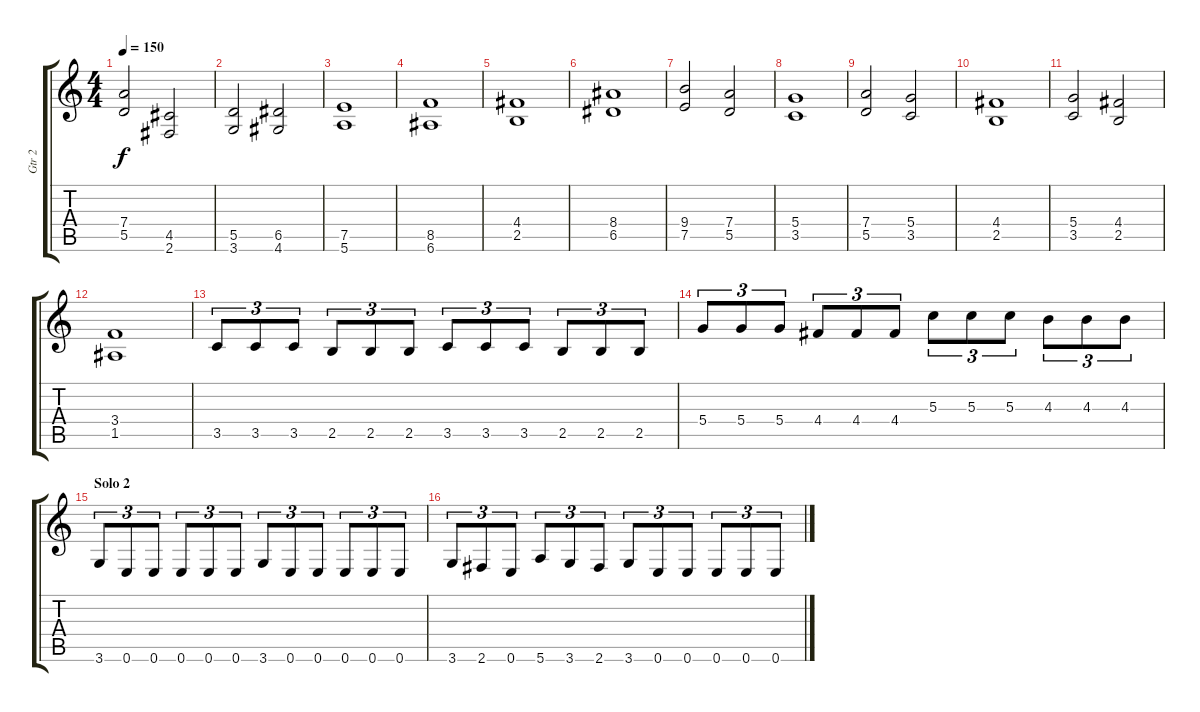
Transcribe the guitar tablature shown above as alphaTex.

\track ("Gtr 2" "Gtr 2") {instrument distortionguitar}
\staff {score tabs}
\tuning (E4 B3 G3 D3 A2 E2) {hide}
\ts (4 4)
\tempo 150
\clef g2
\ks c
(7.4 5.5).2{dy f} (4.5 2.6).2 |
(5.5 3.6).2 (6.5 4.6).2 |
(7.5 5.6).1 |
(8.5 6.6).1 |
(4.4 2.5).1 |
(8.4 6.5).1 |
(9.4 7.5).2 (7.4 5.5).2 |
(5.4 3.5).1 |
(7.4 5.5).2 (5.4 3.5).2 |
(4.4 2.5).1 |
(5.4 3.5).2 (4.4 2.5).2 |
(3.4 1.5).1 |
3.5.8{tu (3 2)} 3.5.8{tu (3 2)} 3.5.8{tu (3 2)} 2.5.8{tu (3 2)} 2.5.8{tu (3 2)} 2.5.8{tu (3 2)} 3.5.8{tu (3 2)} 3.5.8{tu (3 2)} 3.5.8{tu (3 2)} 2.5.8{tu (3 2)} 2.5.8{tu (3 2)} 2.5.8{tu (3 2)} |
5.4.8{tu (3 2)} 5.4.8{tu (3 2)} 5.4.8{tu (3 2)} 4.4.8{tu (3 2)} 4.4.8{tu (3 2)} 4.4.8{tu (3 2)} 5.3.8{tu (3 2)} 5.3.8{tu (3 2)} 5.3.8{tu (3 2)} 4.3.8{tu (3 2)} 4.3.8{tu (3 2)} 4.3.8{tu (3 2)} |
\section ("" "Solo 2")
3.6.8{tu (3 2)} 0.6.8{tu (3 2)} 0.6.8{tu (3 2)} 0.6.8{tu (3 2)} 0.6.8{tu (3 2)} 0.6.8{tu (3 2)} 3.6.8{tu (3 2)} 0.6.8{tu (3 2)} 0.6.8{tu (3 2)} 0.6.8{tu (3 2)} 0.6.8{tu (3 2)} 0.6.8{tu (3 2)} |
3.6.8{tu (3 2)} 2.6.8{tu (3 2)} 0.6.8{tu (3 2)} 5.6.8{tu (3 2)} 3.6.8{tu (3 2)} 2.6.8{tu (3 2)} 3.6.8{tu (3 2)} 0.6.8{tu (3 2)} 0.6.8{tu (3 2)} 0.6.8{tu (3 2)} 0.6.8{tu (3 2)} 0.6.8{tu (3 2)}
